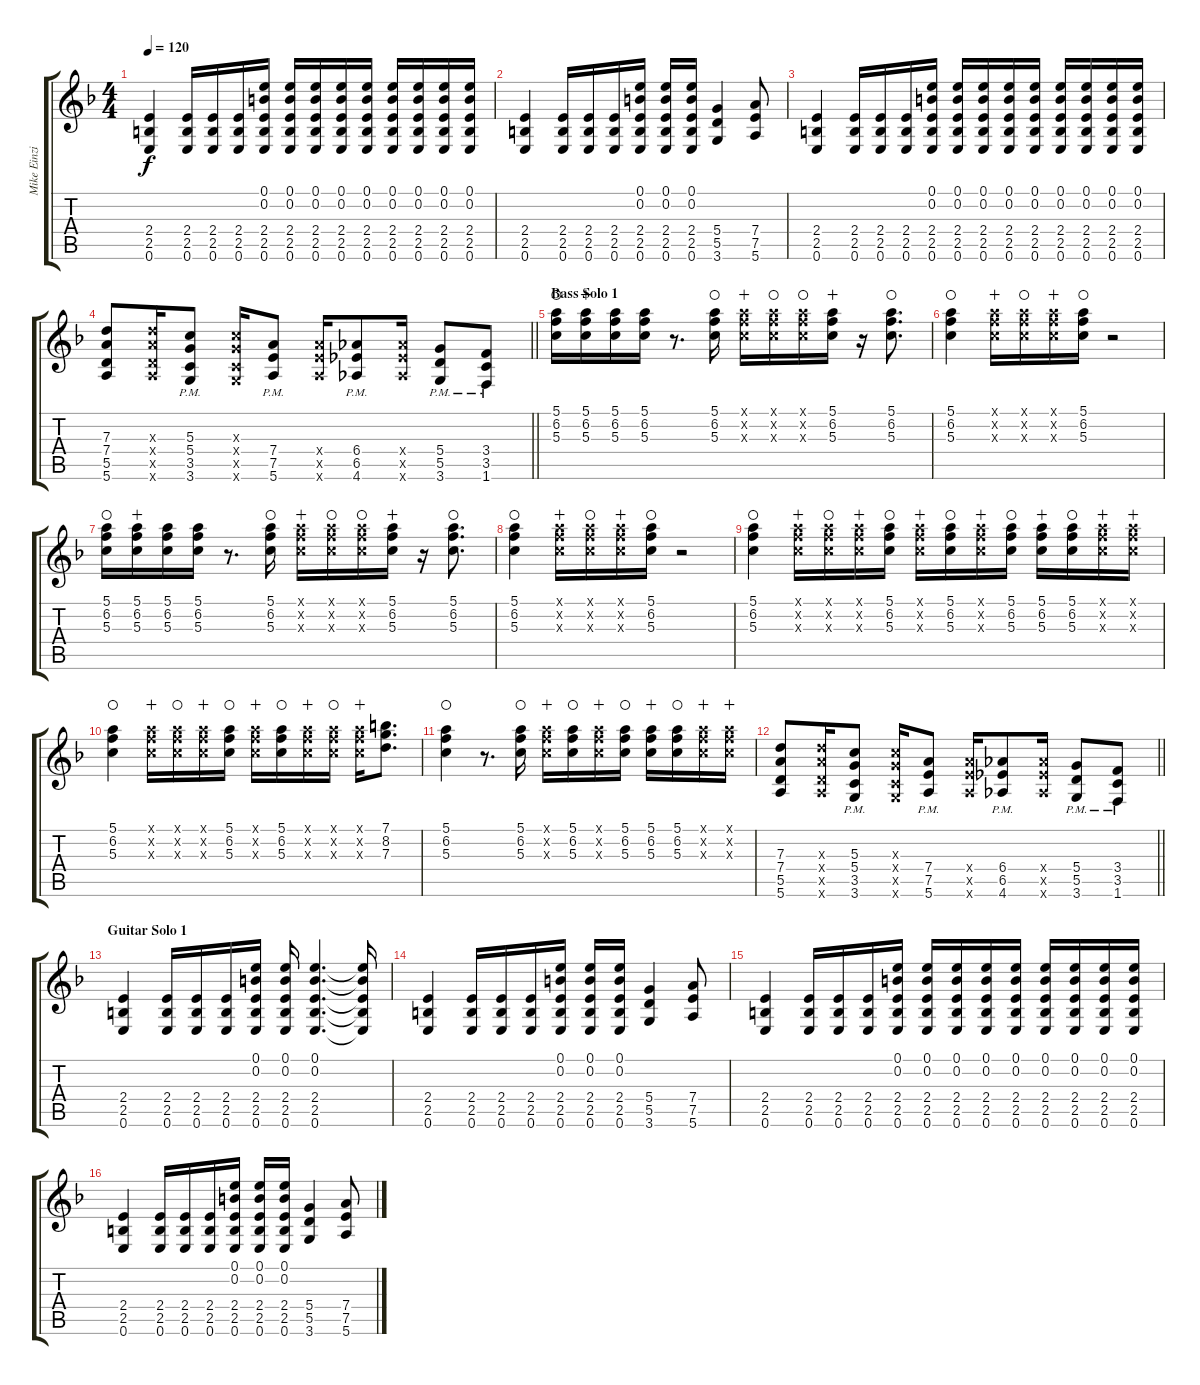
\track ("Mike Einziger" "Mike Einzi") {instrument electricguitarjazz}
\staff {score tabs}
\tuning (E4 B3 G3 D3 A2 E2) {hide}
\ts (4 4)
\tempo 120
\clef g2
\ks dminor
(2.4 2.5 0.6).4{dy f} (2.4 2.5 0.6).16 (2.4 2.5 0.6).16 (2.4 2.5 0.6).16 (0.1 0.2 2.4 2.5 0.6).16 (0.1 0.2 2.4 2.5 0.6).16 (0.1 0.2 2.4 2.5 0.6).16 (0.1 0.2 2.4 2.5 0.6).16 (0.1 0.2 2.4 2.5 0.6).16 (0.1 0.2 2.4 2.5 0.6).16 (0.1 0.2 2.4 2.5 0.6).16 (0.1 0.2 2.4 2.5 0.6).16 (0.1 0.2 2.4 2.5 0.6).16 |
(2.4 2.5 0.6).4 (2.4 2.5 0.6).16 (2.4 2.5 0.6).16 (2.4 2.5 0.6).16 (0.1 0.2 2.4 2.5 0.6).16 (0.1 0.2 2.4 2.5 0.6).16 (0.1 0.2 2.4 2.5 0.6).16 (5.4 5.5 3.6).4 (7.4 7.5 5.6).8 |
(2.4 2.5 0.6).4 (2.4 2.5 0.6).16 (2.4 2.5 0.6).16 (2.4 2.5 0.6).16 (0.1 0.2 2.4 2.5 0.6).16 (0.1 0.2 2.4 2.5 0.6).16 (0.1 0.2 2.4 2.5 0.6).16 (0.1 0.2 2.4 2.5 0.6).16 (0.1 0.2 2.4 2.5 0.6).16 (0.1 0.2 2.4 2.5 0.6).16 (0.1 0.2 2.4 2.5 0.6).16 (0.1 0.2 2.4 2.5 0.6).16 (0.1 0.2 2.4 2.5 0.6).16 |
\barLineRight lightlight
(7.3 7.4 5.5 5.6).8 (7.3{x} 7.4{x} 5.5{x} 5.6{x}).16 (5.3{pm} 5.4{pm} 3.5{pm} 3.6{pm}).8 (5.3{x} 5.4{x} 3.5{x} 3.6{x}).16 (7.4{pm} 7.5{pm} 5.6{pm}).8 (7.4{x} 7.5{x} 5.6{x}).16 (6.4{pm} 6.5{pm} 4.6{pm}).8 (6.4{x} 6.5{x} 4.6{x}).16 (5.4{pm} 5.5{pm} 3.6{pm}).8 (3.4{pm} 3.5{pm} 1.6{pm}).8 |
\section ("" "Bass Solo 1")
(5.1 6.2 5.3).16{volume 8 instrument electricguitarjazz waho} (5.1 6.2 5.3).16{wahc} (5.1 6.2 5.3).16 (5.1 6.2 5.3).16 r.8{d} (5.1 6.2 5.3).16{waho} (5.1{x} 6.2{x} 5.3{x}).16{wahc} (5.1{x} 6.2{x} 5.3{x}).16{waho} (5.1{x} 6.2{x} 5.3{x}).16{waho} (5.1 6.2 5.3).16{wahc} r.16 (5.1 6.2 5.3).8{d waho} |
(5.1 6.2 5.3).4{waho} (5.1{x} 6.2{x} 5.3{x}).16{wahc} (5.1{x} 6.2{x} 5.3{x}).16{waho} (5.1{x} 6.2{x} 5.3{x}).16{wahc} (5.1 6.2 5.3).16{waho} r.2 |
(5.1 6.2 5.3).16{waho} (5.1 6.2 5.3).16{wahc} (5.1 6.2 5.3).16 (5.1 6.2 5.3).16 r.8{d} (5.1 6.2 5.3).16{waho} (5.1{x} 6.2{x} 5.3{x}).16{wahc} (5.1{x} 6.2{x} 5.3{x}).16{waho} (5.1{x} 6.2{x} 5.3{x}).16{waho} (5.1 6.2 5.3).16{wahc} r.16 (5.1 6.2 5.3).8{d waho} |
(5.1 6.2 5.3).4{waho} (5.1{x} 6.2{x} 5.3{x}).16{wahc} (5.1{x} 6.2{x} 5.3{x}).16{waho} (5.1{x} 6.2{x} 5.3{x}).16{wahc} (5.1 6.2 5.3).16{waho} r.2 |
(5.1 6.2 5.3).4{waho} (5.1{x} 6.2{x} 5.3{x}).16{wahc} (5.1{x} 6.2{x} 5.3{x}).16{waho} (5.1{x} 6.2{x} 5.3{x}).16{wahc} (5.1 6.2 5.3).16{waho} (5.1{x} 6.2{x} 5.3{x}).16{wahc} (5.1 6.2 5.3).16{waho} (5.1{x} 6.2{x} 5.3{x}).16{wahc} (5.1 6.2 5.3).16{waho} (5.1 6.2 5.3).16{wahc} (5.1 6.2 5.3).16{waho} (5.1{x} 6.2{x} 5.3{x}).16{wahc} (5.1{x} 6.2{x} 5.3{x}).16{wahc} |
(5.1 6.2 5.3).4{waho} (5.1{x} 6.2{x} 5.3{x}).16{wahc} (5.1{x} 6.2{x} 5.3{x}).16{waho} (5.1{x} 6.2{x} 5.3{x}).16{wahc} (5.1 6.2 5.3).16{waho} (5.1{x} 6.2{x} 5.3{x}).16{wahc} (5.1 6.2 5.3).16{waho} (5.1{x} 6.2{x} 5.3{x}).16{wahc} (5.1{x} 6.2{x} 5.3{x}).16{waho} (5.1{x} 6.2{x} 5.3{x}).16{wahc} (7.1 8.2 7.3).8{d} |
(5.1 6.2 5.3).4{waho} r.8{d} (5.1 6.2 5.3).16{waho} (5.1{x} 6.2{x} 5.3{x}).16{wahc} (5.1 6.2 5.3).16{waho} (5.1{x} 6.2{x} 5.3{x}).16{wahc} (5.1 6.2 5.3).16{waho} (5.1 6.2 5.3).16{wahc} (5.1 6.2 5.3).16{waho} (5.1{x} 6.2{x} 5.3{x}).16{wahc} (5.1{x} 6.2{x} 5.3{x}).16{wahc} |
\barLineRight lightlight
(7.3 7.4 5.5 5.6).8{volume 16 instrument distortionguitar} (7.3{x} 7.4{x} 5.5{x} 5.6{x}).16 (5.3{pm} 5.4{pm} 3.5{pm} 3.6{pm}).8 (5.3{x} 5.4{x} 3.5{x} 3.6{x}).16 (7.4{pm} 7.5{pm} 5.6{pm}).8 (7.4{x} 7.5{x} 5.6{x}).16 (6.4{pm} 6.5{pm} 4.6{pm}).8 (6.4{x} 6.5{x} 4.6{x}).16 (5.4{pm} 5.5{pm} 3.6{pm}).8 (3.4{pm} 3.5{pm} 1.6{pm}).8 |
\section ("" "Guitar Solo 1")
(2.4 2.5 0.6).4{volume 7} (2.4 2.5 0.6).16 (2.4 2.5 0.6).16 (2.4 2.5 0.6).16 (0.1 0.2 2.4 2.5 0.6).16 (0.1 0.2 2.4 2.5 0.6).16 (0.1 0.2 2.4 2.5 0.6).4{d} (0.1{t} 0.2{t} 2.4{t} 2.5{t} 0.6{t}).16 |
(2.4 2.5 0.6).4 (2.4 2.5 0.6).16 (2.4 2.5 0.6).16 (2.4 2.5 0.6).16 (0.1 0.2 2.4 2.5 0.6).16 (0.1 0.2 2.4 2.5 0.6).16 (0.1 0.2 2.4 2.5 0.6).16 (5.4 5.5 3.6).4 (7.4 7.5 5.6).8 |
(2.4 2.5 0.6).4 (2.4 2.5 0.6).16 (2.4 2.5 0.6).16 (2.4 2.5 0.6).16 (0.1 0.2 2.4 2.5 0.6).16 (0.1 0.2 2.4 2.5 0.6).16 (0.1 0.2 2.4 2.5 0.6).16 (0.1 0.2 2.4 2.5 0.6).16 (0.1 0.2 2.4 2.5 0.6).16 (0.1 0.2 2.4 2.5 0.6).16 (0.1 0.2 2.4 2.5 0.6).16 (0.1 0.2 2.4 2.5 0.6).16 (0.1 0.2 2.4 2.5 0.6).16 |
(2.4 2.5 0.6).4 (2.4 2.5 0.6).16 (2.4 2.5 0.6).16 (2.4 2.5 0.6).16 (0.1 0.2 2.4 2.5 0.6).16 (0.1 0.2 2.4 2.5 0.6).16 (0.1 0.2 2.4 2.5 0.6).16 (5.4 5.5 3.6).4 (7.4 7.5 5.6).8
